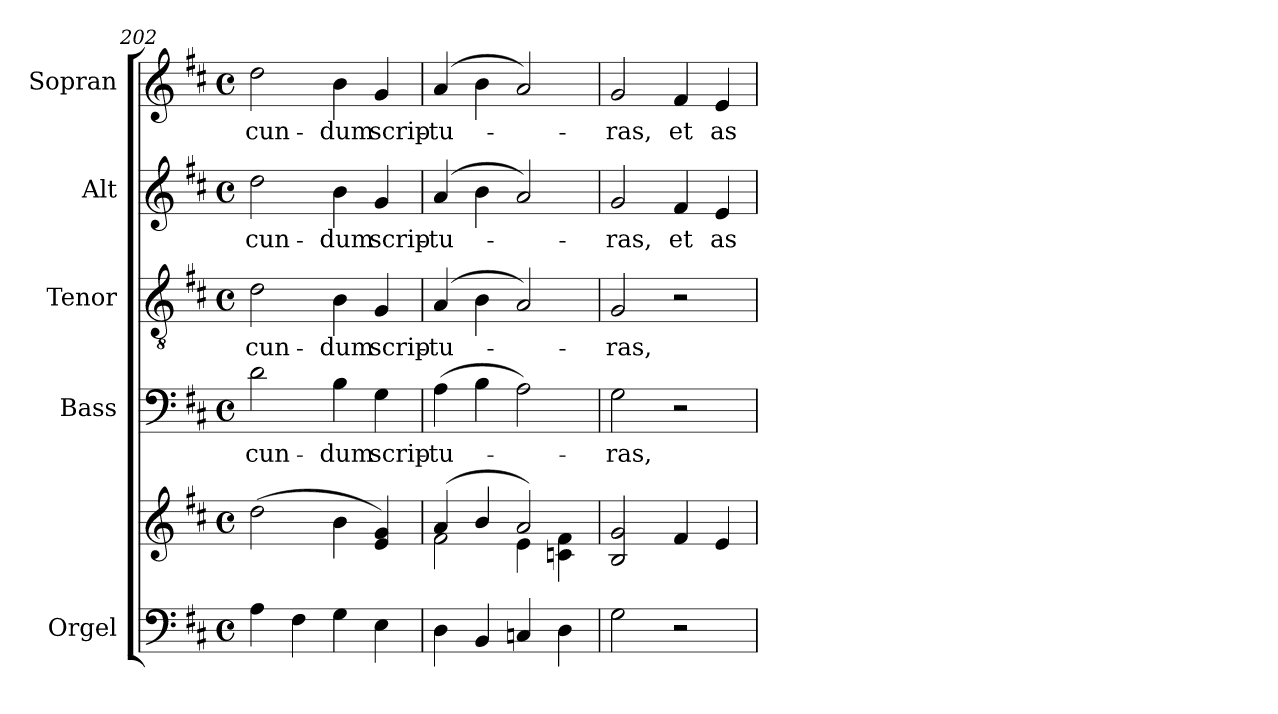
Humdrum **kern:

**kern	**kern	**kern	**text	**kern	**text	**kern	**text	**kern	**text
*part5	*part5	*part4	*part4	*part3	*part3	*part2	*part2	*part1	*part1
*staff6	*staff5	*staff4	*staff4	*staff3	*staff3	*staff2	*staff2	*staff1	*staff1
*I"Orgel	*	*I"Bass	*	*I"Tenor	*	*I"Alt	*	*I"Sopran	*
*I'Org.	*	*I'B.	*	*I'T.	*	*I'A.	*	*I'S.	*
*clefF4	*clefG2	*clefF4	*	*clefGv2	*	*clefG2	*	*clefG2	*
*k[f#c#]	*k[f#c#]	*k[f#c#]	*	*k[f#c#]	*	*k[f#c#]	*	*k[f#c#]	*
*D:	*D:	*D:	*	*D:	*	*D:	*	*D:	*
*M4/4	*M4/4	*M4/4	*	*M4/4	*	*M4/4	*	*M4/4	*
*met(c)	*met(c)	*met(c)	*	*met(c)	*	*met(c)	*	*met(c)	*
=202	=202	=202	=202	=202	=202	=202	=202	=202	=202
!	!	!	!LO:LY:b	!	!LO:LY:b	!	!LO:LY:b	!	!LO:LY:b
4A\	(>2dd\	2d\	-cun-	2d\	-cun-	2dd\	-cun-	2dd\	-cun-
4F#\	.	.	.	.	.	.	.	.	.
!	!	!	!LO:LY:b	!	!LO:LY:b	!	!LO:LY:b	!	!LO:LY:b
4G\	4b\	4B\	-dum	4B\	-dum	4b\	-dum	4b\	-dum
!	!	!	!LO:LY:b	!	!LO:LY:b	!	!LO:LY:b	!	!LO:LY:b
4E\	4e/ 4g/)	4G\	scrip-	4G/	scrip-	4g/	scrip-	4g/	scrip-
=203	=203	=203	=203	=203	=203	=203	=203	=203	=203
*	*^	*	*	*	*	*	*	*	*
!	!	!	!	!LO:LY:b	!	!LO:LY:b	!	!LO:LY:b	!	!LO:LY:b
4D\	(4a/	2f#\	(>4A\	-tu-	(4A/	-tu-	(4a/	-tu-	(4a/	-tu-
4BB/	4b/	.	4B\	.	4B\	.	4b\	.	4b\	.
4Cn/	2a/)	4e\	2A\)	.	2A/)	.	2a/)	.	2a/)	.
4D\	.	4cn\ 4f#\	.	.	.	.	.	.	.	.
=204	=204	=204	=204	=204	=204	=204	=204	=204	=204	=204
!	!	!	!	!LO:LY:b	!	!LO:LY:b	!	!LO:LY:b	!	!LO:LY:b
*	*v	*v	*	*	*	*	*	*	*	*
2G\	2B/ 2g/	2G\	-ras,	2G/	-ras,	2g/	-ras,	2g/	-ras,
!	!	!	!	!	!	!	!LO:LY:b	!	!LO:LY:b
2r	4f#/	2r	.	2r	.	4f#/	et	4f#/	et
!	!	!	!	!	!	!	!LO:LY:b	!	!LO:LY:b
.	4e/	.	.	.	.	4e/	as-	4e/	as-
=	=	=	=	=	=	=	=	=	=
*-	*-	*-	*-	*-	*-	*-	*-	*-	*-
